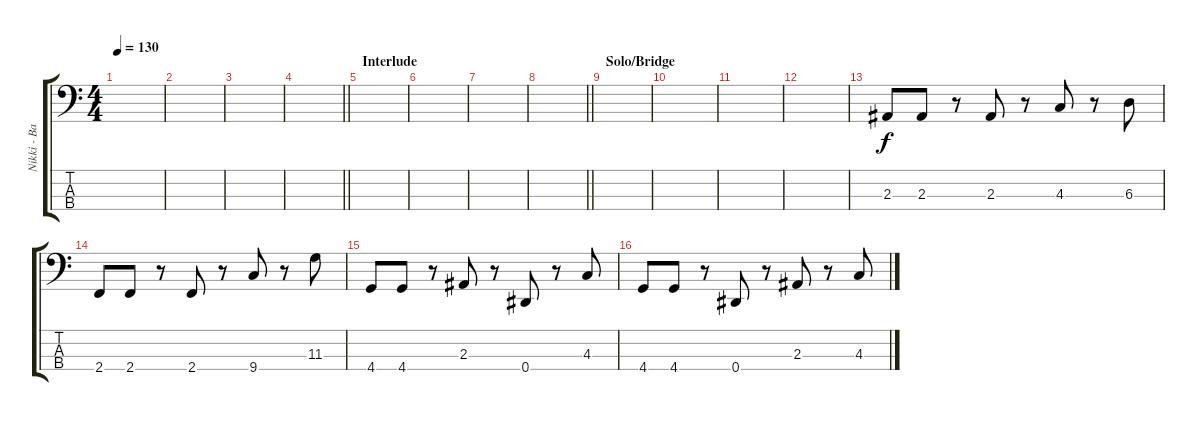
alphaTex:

\track ("Nikki - Bass (One Octave down)" "Nikki - Ba") {instrument electricbassfinger}
\staff {score tabs}
\tuning (Gb2 Db2 Ab1 Eb1) {hide}
\ts (4 4)
\tempo 130
\clef f4
\ks c
|
|
|
\barLineRight lightlight
|
\section ("" "Interlude")
|
|
|
\barLineRight lightlight
|
\section ("" "Solo/Bridge")
|
|
|
|
2.3.8 2.3.8 r.8 2.3.8 r.8 4.3.8 r.8 6.3.8 |
2.4.8 2.4.8 r.8 2.4.8 r.8 9.4.8 r.8 11.3.8 |
4.4.8 4.4.8 r.8 2.3.8 r.8 0.4.8 r.8 4.3.8 |
4.4.8 4.4.8 r.8 0.4.8 r.8 2.3.8 r.8 4.3.8
